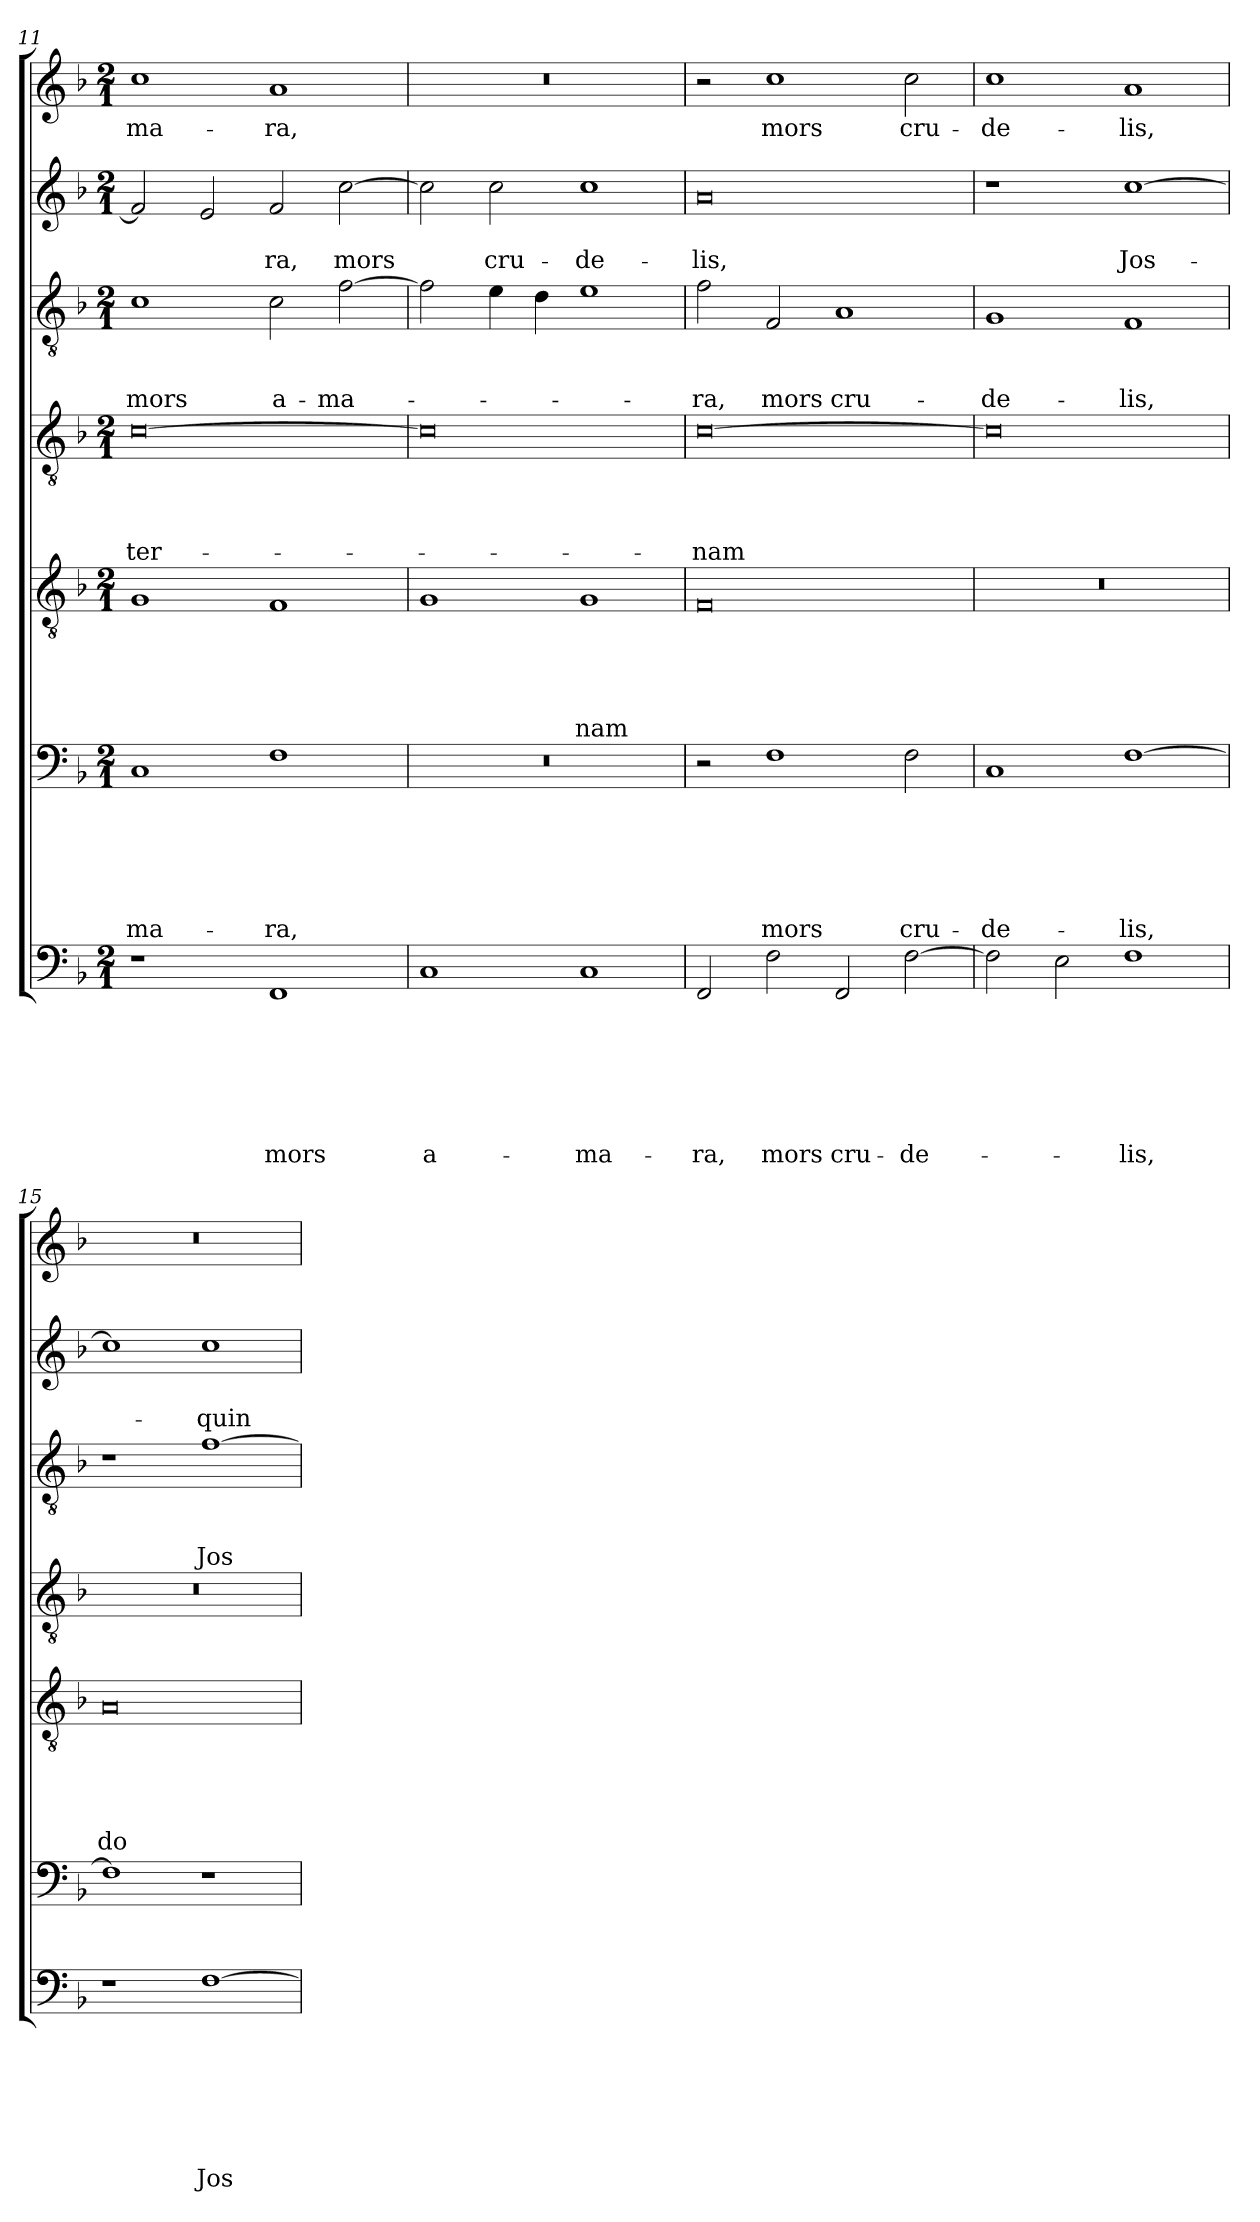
**kern	**text	**text	**text	**text	**text	**text	**text	**kern	**text	**text	**text	**text	**text	**text	**kern	**text	**text	**text	**text	**text	**kern	**text	**text	**text	**text	**kern	**text	**text	**text	**kern	**text	**text	**kern	**text
*part7	*part7	*part7	*part7	*part7	*part7	*part7	*part7	*part6	*part6	*part6	*part6	*part6	*part6	*part6	*part5	*part5	*part5	*part5	*part5	*part5	*part4	*part4	*part4	*part4	*part4	*part3	*part3	*part3	*part3	*part2	*part2	*part2	*part1	*part1
*staff7	*staff7	*staff7	*staff7	*staff7	*staff7	*staff7	*staff7	*staff6	*staff6	*staff6	*staff6	*staff6	*staff6	*staff6	*staff5	*staff5	*staff5	*staff5	*staff5	*staff5	*staff4	*staff4	*staff4	*staff4	*staff4	*staff3	*staff3	*staff3	*staff3	*staff2	*staff2	*staff2	*staff1	*staff1
!!LO:LB:g=z
*clefF4	*	*	*	*	*	*	*	*clefF4	*	*	*	*	*	*	*clefGv2	*	*	*	*	*	*clefGv2	*	*	*	*	*clefGv2	*	*	*	*clefG2	*	*	*clefG2	*
*k[b-]	*	*	*	*	*	*	*	*k[b-]	*	*	*	*	*	*	*k[b-]	*	*	*	*	*	*k[b-]	*	*	*	*	*k[b-]	*	*	*	*k[b-]	*	*	*k[b-]	*
*F:	*	*	*	*	*	*	*	*F:	*	*	*	*	*	*	*F:	*	*	*	*	*	*F:	*	*	*	*	*F:	*	*	*	*F:	*	*	*F:	*
*M2/1	*	*	*	*	*	*	*	*M2/1	*	*	*	*	*	*	*M2/1	*	*	*	*	*	*M2/1	*	*	*	*	*M2/1	*	*	*	*M2/1	*	*	*M2/1	*
=11	=11	=11	=11	=11	=11	=11	=11	=11	=11	=11	=11	=11	=11	=11	=11	=11	=11	=11	=11	=11	=11	=11	=11	=11	=11	=11	=11	=11	=11	=11	=11	=11	=11	=11
!	!	!	!	!	!	!	!	!	!	!	!	!	!	!LO:LY:b	!	!	!	!	!	!	!	!	!	!	!LO:LY:b	!	!	!	!LO:LY:b	!	!	!	!	!LO:LY:b
1r	.	.	.	.	.	.	.	1C	.	.	.	.	.	-ma-	1G	.	.	.	.	.	[0c	.	.	.	-ter-	1c	.	.	mors	2f/]	.	.	1cc	-ma-
.	.	.	.	.	.	.	.	.	.	.	.	.	.	.	.	.	.	.	.	.	.	.	.	.	.	.	.	.	.	2e/	.	.	.	.
!	!	!	!	!	!	!	!LO:LY:b	!	!	!	!	!	!	!LO:LY:b	!	!	!	!	!	!	!	!	!	!	!	!	!	!	!LO:LY:b	!	!	!LO:LY:b	!	!LO:LY:b
1FF	.	.	.	.	.	.	mors	1F	.	.	.	.	.	-ra,	1F	.	.	.	.	.	.	.	.	.	.	2c\	.	.	a-	2f/	.	-ra,	1a	-ra,
!	!	!	!	!	!	!	!	!	!	!	!	!	!	!	!	!	!	!	!	!	!	!	!	!	!	!	!	!	!LO:LY:b	!	!	!LO:LY:b	!	!
.	.	.	.	.	.	.	.	.	.	.	.	.	.	.	.	.	.	.	.	.	.	.	.	.	.	[2f\	.	.	-ma-	[2cc\	.	mors	.	.
=12	=12	=12	=12	=12	=12	=12	=12	=12	=12	=12	=12	=12	=12	=12	=12	=12	=12	=12	=12	=12	=12	=12	=12	=12	=12	=12	=12	=12	=12	=12	=12	=12	=12	=12
!	!	!	!	!	!	!	!LO:LY:b	!	!	!	!	!	!	!	!	!	!	!	!	!	!	!	!	!	!	!	!	!	!	!	!	!	!	!
1C	.	.	.	.	.	.	a-	0r	.	.	.	.	.	.	1G	.	.	.	.	.	0c]	.	.	.	.	2f\]	.	.	.	2cc\]	.	.	0r	.
!	!	!	!	!	!	!	!	!	!	!	!	!	!	!	!	!	!	!	!	!	!	!	!	!	!	!	!	!	!	!	!	!LO:LY:b	!	!
.	.	.	.	.	.	.	.	.	.	.	.	.	.	.	.	.	.	.	.	.	.	.	.	.	.	4e\	.	.	.	2cc\	.	cru-	.	.
.	.	.	.	.	.	.	.	.	.	.	.	.	.	.	.	.	.	.	.	.	.	.	.	.	.	4d\	.	.	.	.	.	.	.	.
!	!	!	!	!	!	!	!LO:LY:b	!	!	!	!	!	!	!	!	!	!	!	!	!LO:LY:b	!	!	!	!	!	!	!	!	!	!	!	!LO:LY:b	!	!
1C	.	.	.	.	.	.	-ma-	.	.	.	.	.	.	.	1G	.	.	.	.	-nam	.	.	.	.	.	1e	.	.	.	1cc	.	-de-	.	.
=13	=13	=13	=13	=13	=13	=13	=13	=13	=13	=13	=13	=13	=13	=13	=13	=13	=13	=13	=13	=13	=13	=13	=13	=13	=13	=13	=13	=13	=13	=13	=13	=13	=13	=13
!	!	!	!	!	!	!	!LO:LY:b	!	!	!	!	!	!	!	!	!	!	!	!	!	!	!	!	!	!LO:LY:b	!	!	!	!LO:LY:b	!	!	!LO:LY:b	!	!
2FF/	.	.	.	.	.	.	-ra,	2r	.	.	.	.	.	.	0F	.	.	.	.	.	[0c	.	.	.	-nam	2f\	.	.	-ra,	0a	.	-lis,	2r	.
!	!	!	!	!	!	!	!LO:LY:b	!	!	!	!	!	!	!LO:LY:b	!	!	!	!	!	!	!	!	!	!	!	!	!	!	!LO:LY:b	!	!	!	!	!LO:LY:b
2F\	.	.	.	.	.	.	mors	1F	.	.	.	.	.	mors	.	.	.	.	.	.	.	.	.	.	.	2F/	.	.	mors	.	.	.	1cc	mors
!	!	!	!	!	!	!	!LO:LY:b	!	!	!	!	!	!	!	!	!	!	!	!	!	!	!	!	!	!	!	!	!	!LO:LY:b	!	!	!	!	!
2FF/	.	.	.	.	.	.	cru-	.	.	.	.	.	.	.	.	.	.	.	.	.	.	.	.	.	.	1A	.	.	cru-	.	.	.	.	.
!	!	!	!	!	!	!	!LO:LY:b	!	!	!	!	!	!	!LO:LY:b	!	!	!	!	!	!	!	!	!	!	!	!	!	!	!	!	!	!	!	!LO:LY:b
[2F\	.	.	.	.	.	.	-de-	2F\	.	.	.	.	.	cru-	.	.	.	.	.	.	.	.	.	.	.	.	.	.	.	.	.	.	2cc\	cru-
=14	=14	=14	=14	=14	=14	=14	=14	=14	=14	=14	=14	=14	=14	=14	=14	=14	=14	=14	=14	=14	=14	=14	=14	=14	=14	=14	=14	=14	=14	=14	=14	=14	=14	=14
!	!	!	!	!	!	!	!	!	!	!	!	!	!	!LO:LY:b	!	!	!	!	!	!	!	!	!	!	!	!	!	!	!LO:LY:b	!	!	!	!	!LO:LY:b
2F\]	.	.	.	.	.	.	.	1C	.	.	.	.	.	-de-	0r	.	.	.	.	.	0c]	.	.	.	.	1G	.	.	-de-	1r	.	.	1cc	-de-
2E\	.	.	.	.	.	.	.	.	.	.	.	.	.	.	.	.	.	.	.	.	.	.	.	.	.	.	.	.	.	.	.	.	.	.
!	!	!	!	!	!	!	!LO:LY:b	!	!	!	!	!	!	!LO:LY:b	!	!	!	!	!	!	!	!	!	!	!	!	!	!	!LO:LY:b	!	!	!LO:LY:b	!	!LO:LY:b
1F	.	.	.	.	.	.	-lis,	[1F	.	.	.	.	.	-lis,	.	.	.	.	.	.	.	.	.	.	.	1F	.	.	-lis,	[1cc	.	Jos-	1a	-lis,
=15	=15	=15	=15	=15	=15	=15	=15	=15	=15	=15	=15	=15	=15	=15	=15	=15	=15	=15	=15	=15	=15	=15	=15	=15	=15	=15	=15	=15	=15	=15	=15	=15	=15	=15
!	!	!	!	!	!	!	!	!	!	!	!	!	!	!	!	!	!	!	!	!LO:LY:b	!	!	!	!	!	!	!	!	!	!	!	!	!	!
1r	.	.	.	.	.	.	.	1F]	.	.	.	.	.	.	0A	.	.	.	.	do-	0r	.	.	.	.	1r	.	.	.	1cc]	.	.	0r	.
!	!	!	!	!	!	!	!LO:LY:b	!	!	!	!	!	!	!	!	!	!	!	!	!	!	!	!	!	!	!	!	!	!LO:LY:b	!	!	!LO:LY:b	!	!
[1F	.	.	.	.	.	.	Jos-	1r	.	.	.	.	.	.	.	.	.	.	.	.	.	.	.	.	.	[1f	.	.	Jos-	1cc	.	-quin	.	.
=	=	=	=	=	=	=	=	=	=	=	=	=	=	=	=	=	=	=	=	=	=	=	=	=	=	=	=	=	=	=	=	=	=	=
*-	*-	*-	*-	*-	*-	*-	*-	*-	*-	*-	*-	*-	*-	*-	*-	*-	*-	*-	*-	*-	*-	*-	*-	*-	*-	*-	*-	*-	*-	*-	*-	*-	*-	*-
